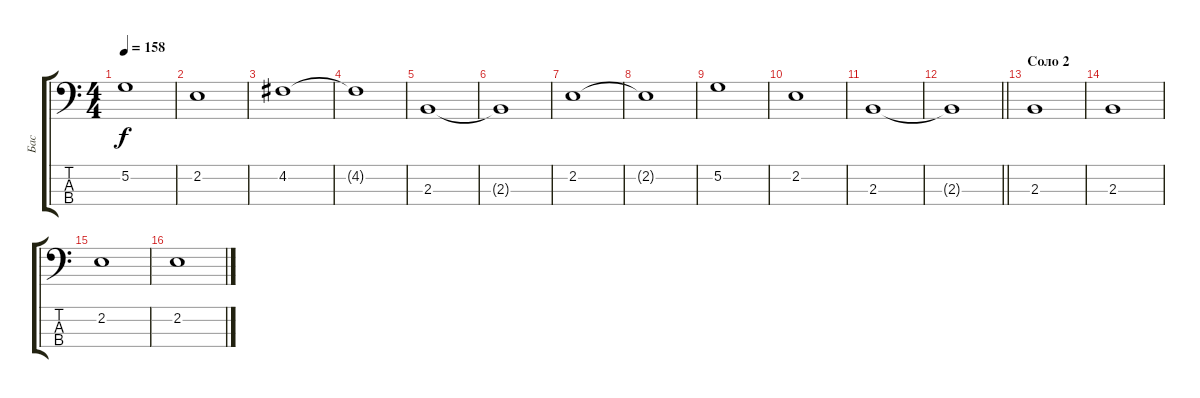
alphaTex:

\track ("Бас" "Бас") {instrument electricbassfinger}
\staff {score tabs}
\tuning (G2 D2 A1 E1) {hide}
\ts (4 4)
\tempo 158
\clef f4
\ks c
5.2.1{dy f} |
2.2.1 |
4.2.1 |
4.2{t}.1 |
2.3.1 |
2.3{t}.1 |
2.2.1 |
2.2{t}.1 |
5.2.1 |
2.2.1 |
2.3.1 |
\barLineRight lightlight
2.3{t}.1 |
\section ("" "Соло 2")
2.3.1 |
2.3.1 |
2.2.1 |
2.2.1
